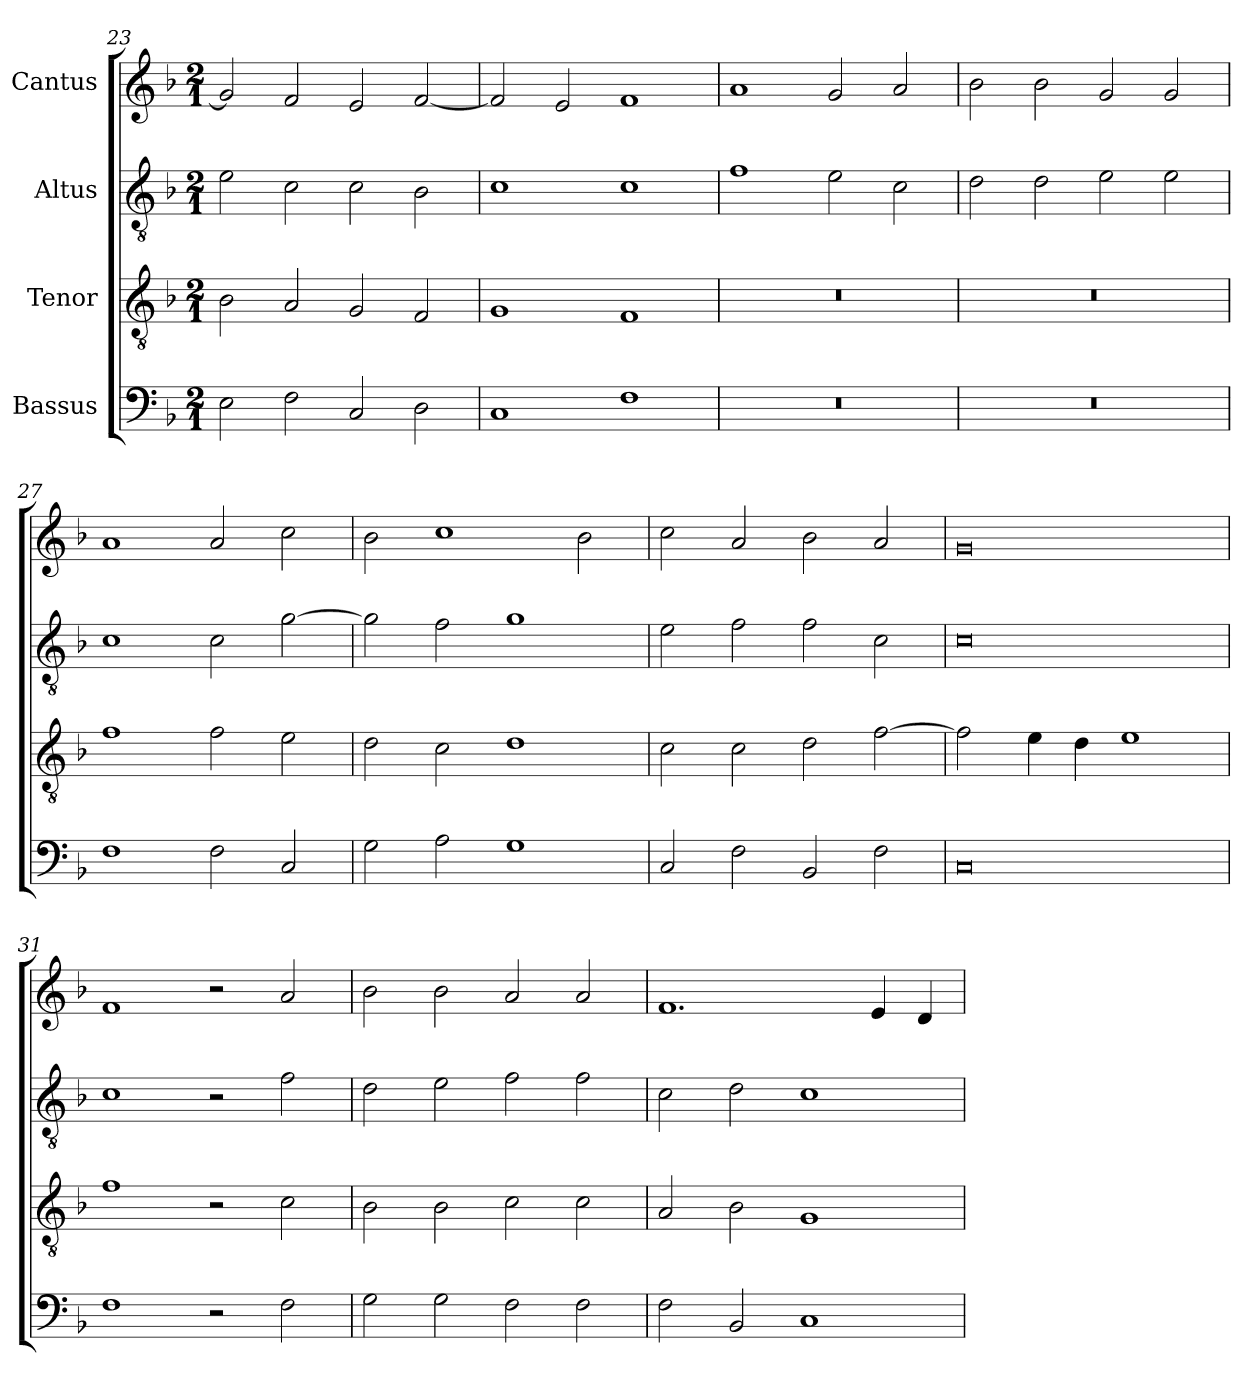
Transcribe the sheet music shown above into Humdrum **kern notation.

**kern	**kern	**kern	**kern
*part4	*part3	*part2	*part1
*staff4	*staff3	*staff2	*staff1
*I"Bassus	*I"Tenor	*I"Altus	*I"Cantus
*clefF4	*clefGv2	*clefGv2	*clefG2
*	*ITrd7c12	*ITrd7c12	*
*k[b-]	*k[b-]	*k[b-]	*k[b-]
*F:	*F:	*F:	*F:
*M2/1	*M2/1	*M2/1	*M2/1
=23	=23	=23	=23
2Ei\	2BB-i\	2Ei\	2gi/]
2Fi\	2AAi/	2Ci\	2fi/
2Ci/	2GGi/	2Ci\	2ei/
2Di\	2FFi/	2BB-i\	[<2fi/
=24	=24	=24	=24
1Ci	1GGi	1Ci	2fi/]
.	.	.	2ei/
1Fi	1FFi	1Ci	1fi
=25	=25	=25	=25
!LO:N:vis=1	!LO:N:vis=1	!	!
0r	0r	1Fi	1ai
.	.	2Ei\	2gi/
.	.	2Ci\	2ai/
=26	=26	=26	=26
!LO:N:vis=1	!LO:N:vis=1	!	!
0r	0r	2Di\	2b-i\
.	.	2Di\	2b-i\
.	.	2Ei\	2gi/
.	.	2Ei\	2gi/
=27	=27	=27	=27
1Fi	1Fi	1Ci	1ai
2Fi\	2Fi\	2Ci\	2ai/
2Ci/	2Ei\	[>2Gi\	2cci\
!!LO:PB:g=z
=28	=28	=28	=28
2Gi\	2Di\	2Gi\]	2b-i\
2Ai\	2Ci\	2Fi\	1cci
1Gi	1Di	1Gi	.
.	.	.	2b-i\
=29	=29	=29	=29
2Ci/	2Ci\	2Ei\	2cci\
2Fi\	2Ci\	2Fi\	2ai/
2BB-i/	2Di\	2Fi\	2b-i\
2Fi\	[>2Fi\	2Ci\	2ai/
=30	=30	=30	=30
0Ci	2Fi\]	0Ci	0gi
.	4Ei\	.	.
.	4Di\	.	.
.	1Ei	.	.
=31	=31	=31	=31
1Fi	1Fi	1Ci	1fi
2r	2r	2r	2r
2Fi\	2Ci\	2Fi\	2ai/
=32	=32	=32	=32
2Gi\	2BB-i\	2Di\	2b-i\
2Gi\	2BB-i\	2Ei\	2b-i\
2Fi\	2Ci\	2Fi\	2ai/
2Fi\	2Ci\	2Fi\	2ai/
!!LO:LB:g=z
=33	=33	=33	=33
2Fi\	2AAi/	2Ci\	1.fi
2BB-i/	2BB-i\	2Di\	.
1Ci	1GGi	1Ci	.
.	.	.	4ei/
.	.	.	4di/
=	=	=	=
*-	*-	*-	*-
